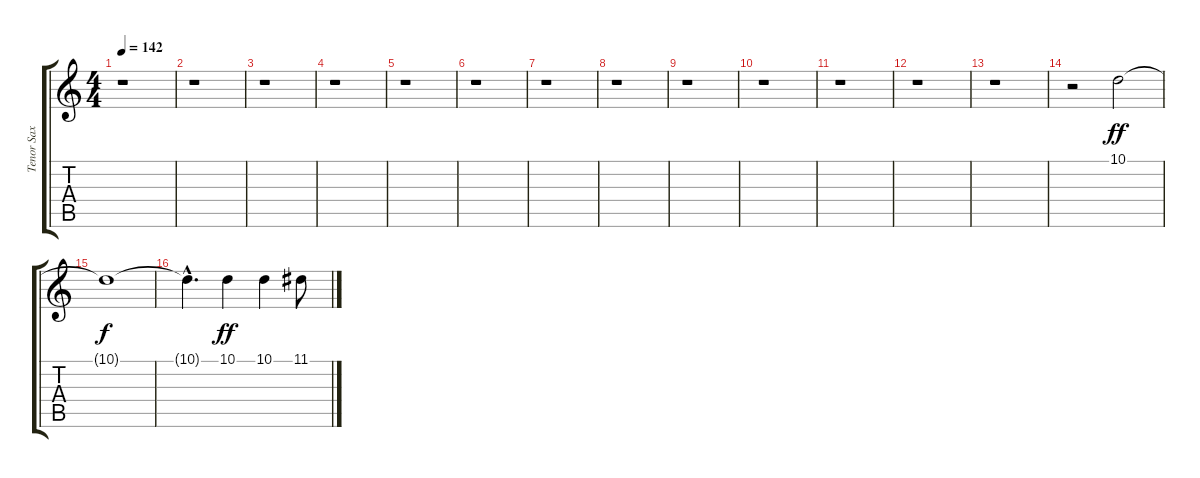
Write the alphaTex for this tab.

\track ("Tenor Sax" "Tenor Sax") {instrument tenorsax}
\staff {score tabs}
\tuning (E4 B3 G3 D3 A2 E2) {hide}
\ts (4 4)
\tempo 142
\clef g2
\ks c
r.1{dy ff} |
r.1 |
r.1 |
r.1 |
r.1 |
r.1 |
r.1 |
r.1 |
r.1 |
r.1 |
r.1 |
r.1 |
r.1 |
r.2 10.1.2{volume 10} |
10.1{t}.1{dy f} |
10.1{hac t}.4{d} 10.1.4{dy ff volume 10} 10.1.4 11.1.8
